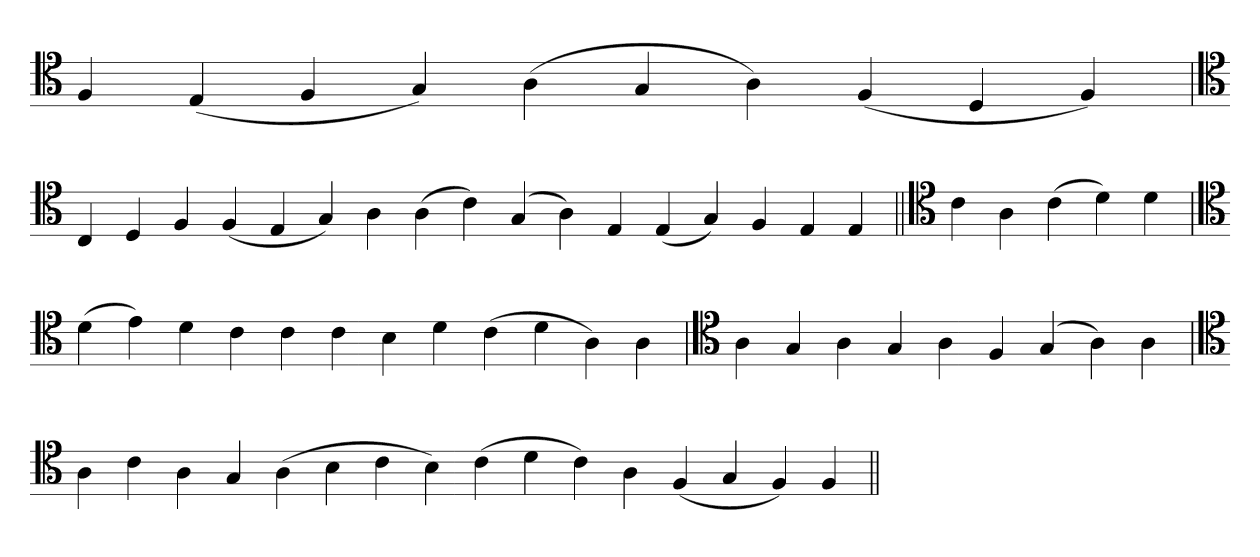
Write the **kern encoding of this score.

**kern
*part1
*staff1
*clefC4
=
4F
(4E
4F
4G)
(4A
4G
4A)
(4F
4D
4F)
=`
*clefC4
4C
4D
4F
(4F
4E
4G)
4A
(4A
4c)
(4G
4A)
4E
(4E
4G)
4F
4E
4E
=||
*clefC4
4c
4A
(4c
4d)
4d
=`
*clefC4
(4d
4e)
4d
4c
4c
4c
4B
4d
(4c
4d
4A)
4A
='
*clefC4
4A
4G
4A
4G
4A
4F
(4G
4A)
4A
=`
*clefC4
4A
4c
4A
4G
(4A
4B
4c
4B)
(4c
4d
4c)
4A
(4F
4G
4F)
4F
=||
*-
